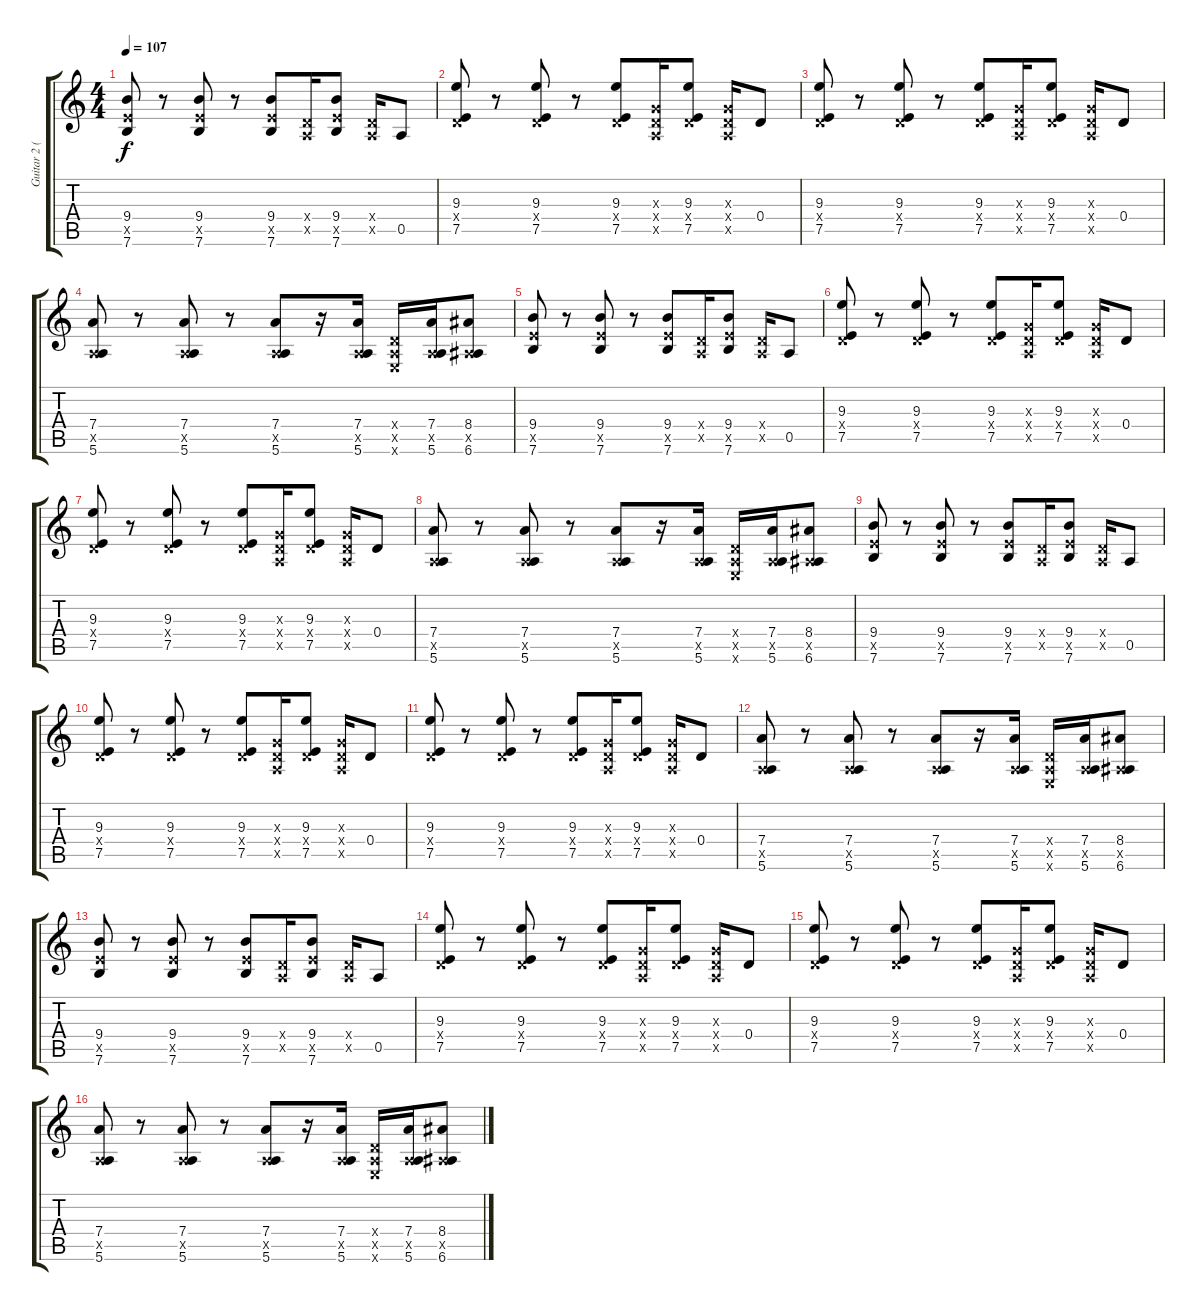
\track ("Guitar 2 (Overdub)" "Guitar 2 (") {instrument distortionguitar}
\staff {score tabs}
\tuning (E4 B3 G3 D3 A2 E2) {hide}
\ts (4 4)
\tempo 107
\clef g2
\ks c
(9.4 7.5{x} 7.6).8{dy f} r.8 (9.4 7.5{x} 7.6).8 r.8 (9.4 7.5{x} 7.6).8 (0.4{x} 0.5{x}).16 (9.4 7.5{x} 7.6).8 (0.4{x} 0.5{x}).16 0.5.8 |
(9.3 0.4{x} 7.5).8 r.8 (9.3 0.4{x} 7.5).8 r.8 (9.3 0.4{x} 7.5).8 (0.3{x} 0.4{x} 0.5{x}).16 (9.3 0.4{x} 7.5).8 (0.3{x} 0.4{x} 0.5{x}).16 0.4.8 |
(9.3 0.4{x} 7.5).8 r.8 (9.3 0.4{x} 7.5).8 r.8 (9.3 0.4{x} 7.5).8 (0.3{x} 0.4{x} 0.5{x}).16 (9.3 0.4{x} 7.5).8 (0.3{x} 0.4{x} 0.5{x}).16 0.4.8 |
(7.4 0.5{x} 5.6).8 r.8 (7.4 0.5{x} 5.6).8 r.8 (7.4 0.5{x} 5.6).8 r.16 (7.4 0.5{x} 5.6).16 (0.4{x} 0.5{x} 0.6{x}).16 (7.4 0.5{x} 5.6).16 (8.4 0.5{x} 6.6).8 |
(9.4 7.5{x} 7.6).8 r.8 (9.4 7.5{x} 7.6).8 r.8 (9.4 7.5{x} 7.6).8 (0.4{x} 0.5{x}).16 (9.4 7.5{x} 7.6).8 (0.4{x} 0.5{x}).16 0.5.8 |
(9.3 0.4{x} 7.5).8 r.8 (9.3 0.4{x} 7.5).8 r.8 (9.3 0.4{x} 7.5).8 (0.3{x} 0.4{x} 0.5{x}).16 (9.3 0.4{x} 7.5).8 (0.3{x} 0.4{x} 0.5{x}).16 0.4.8 |
(9.3 0.4{x} 7.5).8 r.8 (9.3 0.4{x} 7.5).8 r.8 (9.3 0.4{x} 7.5).8 (0.3{x} 0.4{x} 0.5{x}).16 (9.3 0.4{x} 7.5).8 (0.3{x} 0.4{x} 0.5{x}).16 0.4.8 |
(7.4 0.5{x} 5.6).8 r.8 (7.4 0.5{x} 5.6).8 r.8 (7.4 0.5{x} 5.6).8 r.16 (7.4 0.5{x} 5.6).16 (0.4{x} 0.5{x} 0.6{x}).16 (7.4 0.5{x} 5.6).16 (8.4 0.5{x} 6.6).8 |
(9.4 7.5{x} 7.6).8 r.8 (9.4 7.5{x} 7.6).8 r.8 (9.4 7.5{x} 7.6).8 (0.4{x} 0.5{x}).16 (9.4 7.5{x} 7.6).8 (0.4{x} 0.5{x}).16 0.5.8 |
(9.3 0.4{x} 7.5).8 r.8 (9.3 0.4{x} 7.5).8 r.8 (9.3 0.4{x} 7.5).8 (0.3{x} 0.4{x} 0.5{x}).16 (9.3 0.4{x} 7.5).8 (0.3{x} 0.4{x} 0.5{x}).16 0.4.8 |
(9.3 0.4{x} 7.5).8 r.8 (9.3 0.4{x} 7.5).8 r.8 (9.3 0.4{x} 7.5).8 (0.3{x} 0.4{x} 0.5{x}).16 (9.3 0.4{x} 7.5).8 (0.3{x} 0.4{x} 0.5{x}).16 0.4.8 |
(7.4 0.5{x} 5.6).8 r.8 (7.4 0.5{x} 5.6).8 r.8 (7.4 0.5{x} 5.6).8 r.16 (7.4 0.5{x} 5.6).16 (0.4{x} 0.5{x} 0.6{x}).16 (7.4 0.5{x} 5.6).16 (8.4 0.5{x} 6.6).8 |
(9.4 7.5{x} 7.6).8 r.8 (9.4 7.5{x} 7.6).8 r.8 (9.4 7.5{x} 7.6).8 (0.4{x} 0.5{x}).16 (9.4 7.5{x} 7.6).8 (0.4{x} 0.5{x}).16 0.5.8 |
(9.3 0.4{x} 7.5).8 r.8 (9.3 0.4{x} 7.5).8 r.8 (9.3 0.4{x} 7.5).8 (0.3{x} 0.4{x} 0.5{x}).16 (9.3 0.4{x} 7.5).8 (0.3{x} 0.4{x} 0.5{x}).16 0.4.8 |
(9.3 0.4{x} 7.5).8 r.8 (9.3 0.4{x} 7.5).8 r.8 (9.3 0.4{x} 7.5).8 (0.3{x} 0.4{x} 0.5{x}).16 (9.3 0.4{x} 7.5).8 (0.3{x} 0.4{x} 0.5{x}).16 0.4.8 |
(7.4 0.5{x} 5.6).8 r.8 (7.4 0.5{x} 5.6).8 r.8 (7.4 0.5{x} 5.6).8 r.16 (7.4 0.5{x} 5.6).16 (0.4{x} 0.5{x} 0.6{x}).16 (7.4 0.5{x} 5.6).16 (8.4 0.5{x} 6.6).8
